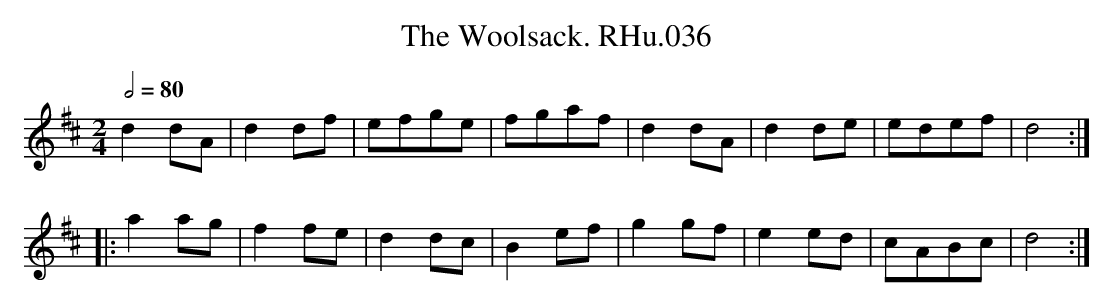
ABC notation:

X:1
T:Woolsack. RHu.036, The
M:2/4
L:1/8
Q:1/2=80
K:D
d2dA|d2df|efge|fgaf|d2dA|d2de|edef|d4:|
|:a2ag|f2fe|d2dc|B2ef|g2gf|e2ed|cABc|d4:|
